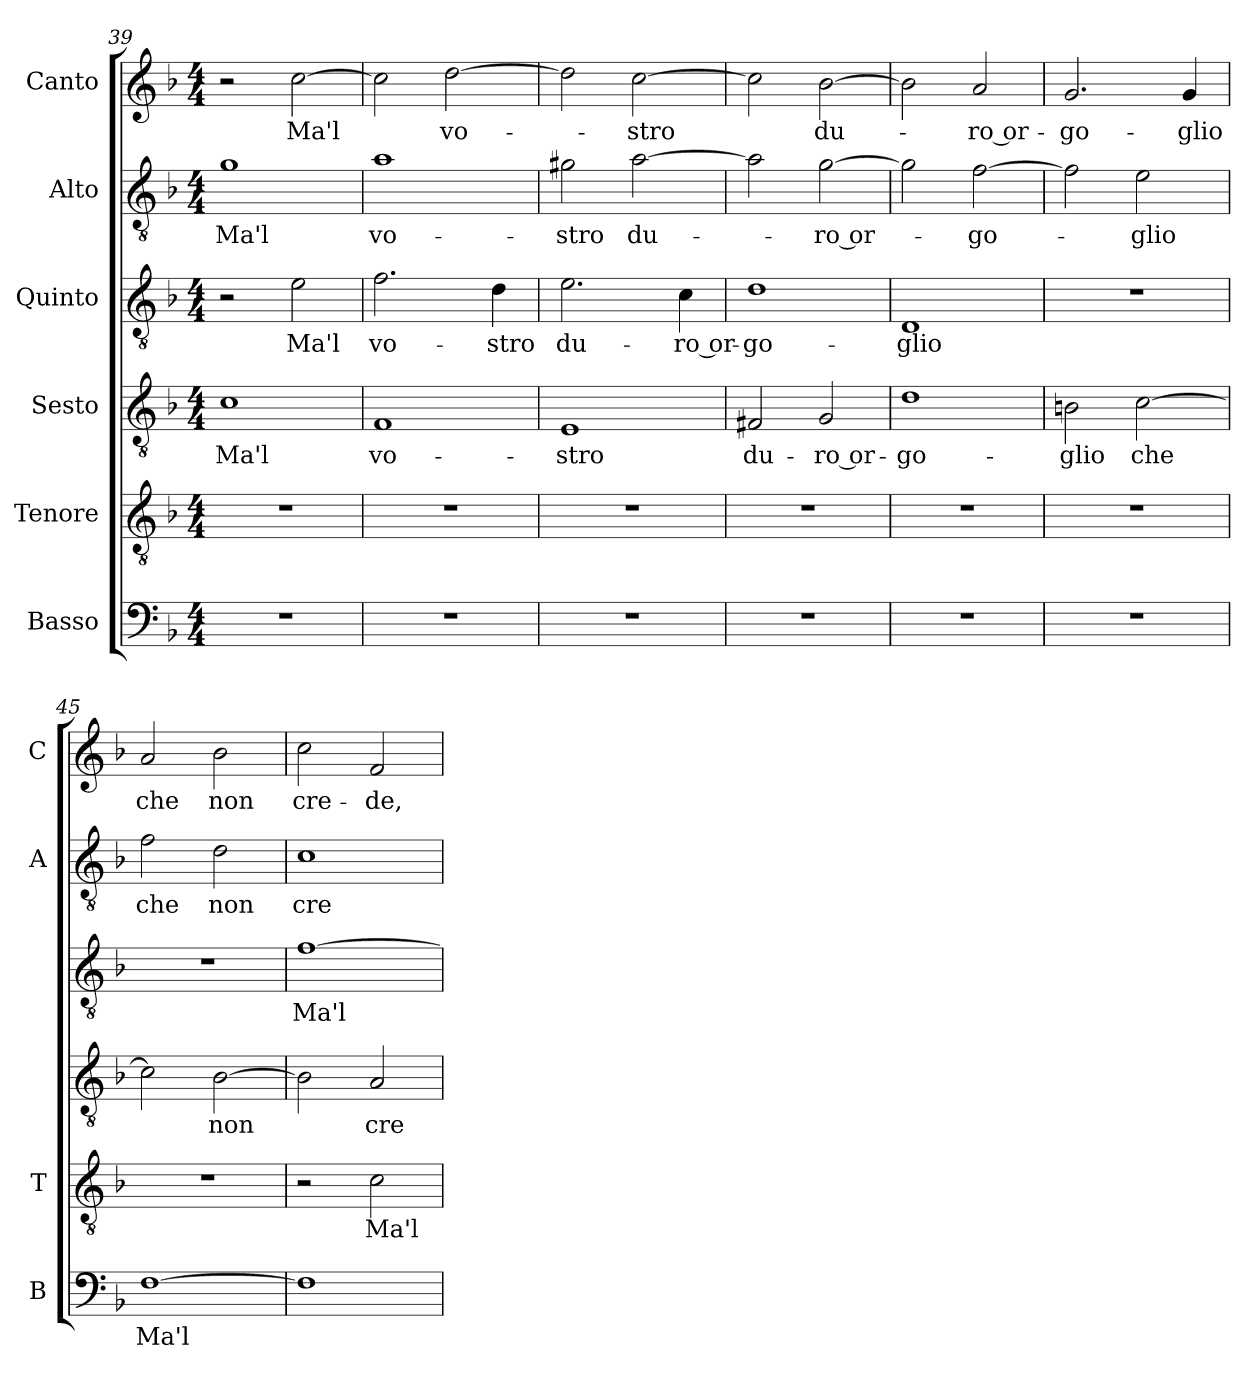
**kern	**text	**kern	**text	**kern	**text	**kern	**text	**kern	**text	**kern	**text
*part6	*part6	*part5	*part5	*part4	*part4	*part3	*part3	*part2	*part2	*part1	*part1
*staff6	*staff6	*staff5	*staff5	*staff4	*staff4	*staff3	*staff3	*staff2	*staff2	*staff1	*staff1
*I"Basso	*	*I"Tenore	*	*I"Sesto	*	*I"Quinto	*	*I"Alto	*	*I"Canto	*
*I'B	*	*I'T	*	*	*	*	*	*I'A	*	*I'C	*
*clefF4	*	*clefGv2	*	*clefGv2	*	*clefGv2	*	*clefGv2	*	*clefG2	*
*k[b-]	*	*k[b-]	*	*k[b-]	*	*k[b-]	*	*k[b-]	*	*k[b-]	*
*F:	*	*F:	*	*F:	*	*F:	*	*F:	*	*F:	*
*M4/4	*	*M4/4	*	*M4/4	*	*M4/4	*	*M4/4	*	*M4/4	*
=39	=39	=39	=39	=39	=39	=39	=39	=39	=39	=39	=39
!	!	!	!	!	!LO:LY:b	!	!	!	!	!	!
!	!	!	!	!	!	!	!	!	!LO:LY:b	!	!
1r	.	1r	.	1c	Ma'l	2r	.	1g	Ma'l	2r	.
!	!	!	!	!	!	!	!LO:LY:b	!	!	!	!
!	!	!	!	!	!	!	!	!	!	!	!LO:LY:b
.	.	.	.	.	.	2e\	Ma'l	.	.	[2cc\	Ma'l
=40	=40	=40	=40	=40	=40	=40	=40	=40	=40	=40	=40
!	!	!	!	!	!LO:LY:b	!	!	!	!	!	!
!	!	!	!	!	!	!	!LO:LY:b	!	!	!	!
!	!	!	!	!	!	!	!	!	!LO:LY:b	!	!
1r	.	1r	.	1F	vo-	2.f\	vo-	1a	vo-	2cc\]	.
!	!	!	!	!	!	!	!	!	!	!	!LO:LY:b
.	.	.	.	.	.	.	.	.	.	[2dd\	vo-
!	!	!	!	!	!	!	!LO:LY:b	!	!	!	!
.	.	.	.	.	.	4d\	-stro	.	.	.	.
=41	=41	=41	=41	=41	=41	=41	=41	=41	=41	=41	=41
!	!	!	!	!	!LO:LY:b	!	!	!	!	!	!
!	!	!	!	!	!	!	!LO:LY:b	!	!	!	!
!	!	!	!	!	!	!	!	!	!LO:LY:b	!	!
1r	.	1r	.	1E	-stro	2.e\	du-	2g#X\	-stro	2dd\]	.
!	!	!	!	!	!	!	!	!	!LO:LY:b	!	!
!	!	!	!	!	!	!	!	!	!	!	!LO:LY:b
.	.	.	.	.	.	.	.	[2a\	du-	[2cc\	-stro
!	!	!	!	!	!	!	!LO:LY:b	!	!	!	!
.	.	.	.	.	.	4c\	-ro or-	.	.	.	.
=42	=42	=42	=42	=42	=42	=42	=42	=42	=42	=42	=42
!	!	!	!	!	!LO:LY:b	!	!	!	!	!	!
!	!	!	!	!	!	!	!LO:LY:b	!	!	!	!
1r	.	1r	.	2F#X/	du-	1d	-go-	2a\]	.	2cc\]	.
!	!	!	!	!	!LO:LY:b	!	!	!	!	!	!
!	!	!	!	!	!	!	!	!	!LO:LY:b	!	!
!	!	!	!	!	!	!	!	!	!	!	!LO:LY:b
.	.	.	.	2G/	-ro or-	.	.	[2g\	-ro or-	[2b-\	du-
=43	=43	=43	=43	=43	=43	=43	=43	=43	=43	=43	=43
!	!	!	!	!	!LO:LY:b	!	!	!	!	!	!
!	!	!	!	!	!	!	!LO:LY:b	!	!	!	!
1r	.	1r	.	1d	-go-	1D	-glio	2g\]	.	2b-\]	.
!	!	!	!	!	!	!	!	!	!LO:LY:b	!	!
!	!	!	!	!	!	!	!	!	!	!	!LO:LY:b
.	.	.	.	.	.	.	.	[2f\	-go-	2a/	-ro or-
!!LO:LB:g=z
=44	=44	=44	=44	=44	=44	=44	=44	=44	=44	=44	=44
!	!	!	!	!	!LO:LY:b	!	!	!	!	!	!
!	!	!	!	!	!	!	!	!	!	!	!LO:LY:b
1r	.	1r	.	2Bn\	-glio	1r	.	2f\]	.	2.g/	-go-
!	!	!	!	!	!LO:LY:b	!	!	!	!	!	!
!	!	!	!	!	!	!	!	!	!LO:LY:b	!	!
.	.	.	.	[2c\	che	.	.	2e\	-glio	.	.
!	!	!	!	!	!	!	!	!	!	!	!LO:LY:b
.	.	.	.	.	.	.	.	.	.	4g/	-glio
=45	=45	=45	=45	=45	=45	=45	=45	=45	=45	=45	=45
!	!LO:LY:b	!	!	!	!	!	!	!	!	!	!
!	!	!	!	!	!	!	!	!	!LO:LY:b	!	!
!	!	!	!	!	!	!	!	!	!	!	!LO:LY:b
[1F	Ma'l	1r	.	2c\]	.	1r	.	2f\	che	2a/	che
!	!	!	!	!	!LO:LY:b	!	!	!	!	!	!
!	!	!	!	!	!	!	!	!	!LO:LY:b	!	!
!	!	!	!	!	!	!	!	!	!	!	!LO:LY:b
.	.	.	.	[2B-\	non	.	.	2d\	non	2b-\	non
=46	=46	=46	=46	=46	=46	=46	=46	=46	=46	=46	=46
!	!	!	!	!	!	!	!LO:LY:b	!	!	!	!
!	!	!	!	!	!	!	!	!	!LO:LY:b	!	!
!	!	!	!	!	!	!	!	!	!	!	!LO:LY:b
1F]	.	2r	.	2B-\]	.	[1f	Ma'l	1c	cre-	2cc\	cre-
!	!	!	!LO:LY:b	!	!	!	!	!	!	!	!
!	!	!	!	!	!LO:LY:b	!	!	!	!	!	!
!	!	!	!	!	!	!	!	!	!	!	!LO:LY:b
.	.	2c\	Ma'l	2A/	cre-	.	.	.	.	2f/	-de,
=	=	=	=	=	=	=	=	=	=	=	=
*-	*-	*-	*-	*-	*-	*-	*-	*-	*-	*-	*-
